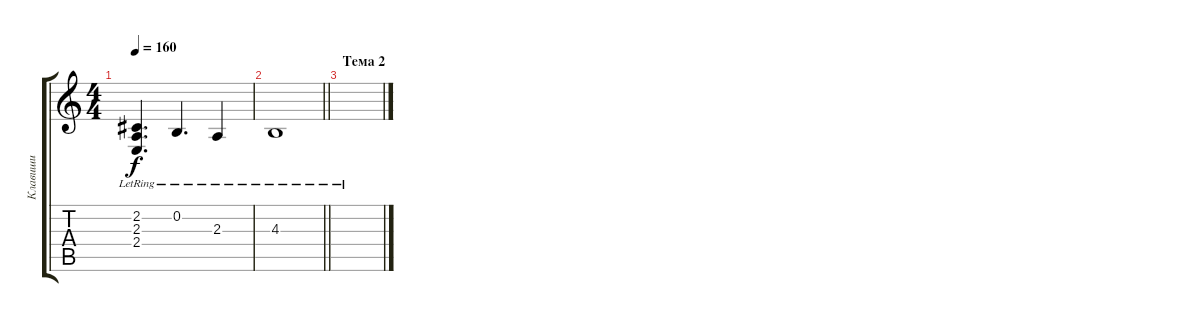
\track ("Клавиши" "Клавиши") {instrument brightacousticpiano}
\staff {score tabs}
\tuning (E4 B3 G3 D3 A2 E2) {hide}
\ts (4 4)
\tempo 160
\clef g2
\ks c
(2.2{lr} 2.3{lr} 2.4{lr}).4{d dy f} 0.2{lr}.4{d} 2.3{lr}.4 |
\barLineRight lightlight
4.3{lr}.1 |
\section ("" "Тема 2")
